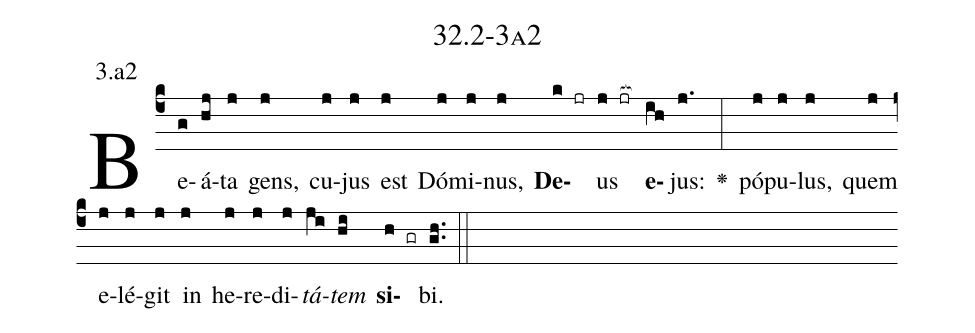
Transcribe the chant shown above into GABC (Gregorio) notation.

name: 32.2-3a2;
annotation: 3.a2;
%%
(c4)Be(g)á(hj)ta(j) gens,(j) cu(j)jus(j) est(j) Dó(j)mi(j)nus,(j) <b>De</b>(k jr)us(j jr[ocb:1{]) <b>e</b>(ih[ocb:0}])jus:(j.) <v>\greheightstar</v>(:) pó(j)pu(j)lus,(j) quem(j) e(j)lé(j)git(j) in(j) he(j)re(j)di(j)<i>tá</i>(ji)<i>tem</i>(hi) <b>si</b>(h gr)bi.(gh..) (::)


%E(j) u(j) o(ji) u(hi) a(h) e.(gh..) (::)
